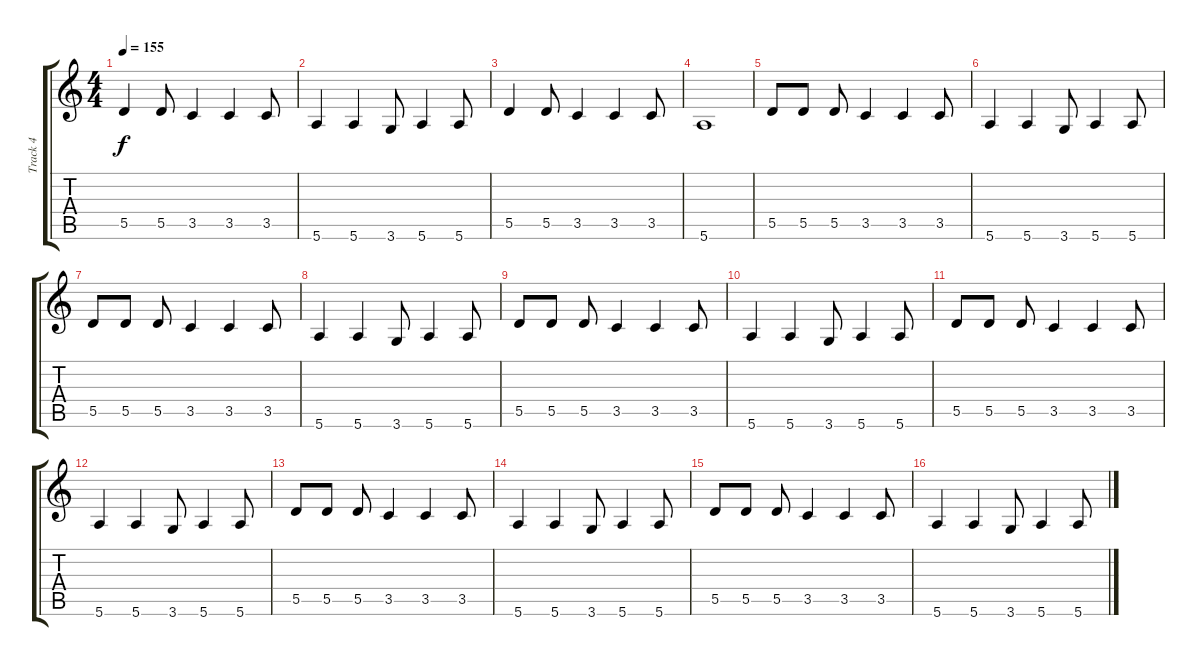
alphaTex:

\track ("Track 4" "Track 4") {instrument electricbasspick}
\staff {score tabs}
\tuning (E4 B3 G3 D3 A2 E2) {hide}
\ts (4 4)
\tempo 155
\clef g2
\ks c
5.5.4{dy f} 5.5.8 3.5.4 3.5.4 3.5.8 |
5.6.4 5.6.4 3.6.8 5.6.4 5.6.8 |
5.5.4 5.5.8 3.5.4 3.5.4 3.5.8 |
5.6.1 |
5.5.8 5.5.8 5.5.8 3.5.4 3.5.4 3.5.8 |
5.6.4 5.6.4 3.6.8 5.6.4 5.6.8 |
5.5.8 5.5.8 5.5.8 3.5.4 3.5.4 3.5.8 |
5.6.4 5.6.4 3.6.8 5.6.4 5.6.8 |
5.5.8 5.5.8 5.5.8 3.5.4 3.5.4 3.5.8 |
5.6.4 5.6.4 3.6.8 5.6.4 5.6.8 |
5.5.8 5.5.8 5.5.8 3.5.4 3.5.4 3.5.8 |
5.6.4 5.6.4 3.6.8 5.6.4 5.6.8 |
5.5.8 5.5.8 5.5.8 3.5.4 3.5.4 3.5.8 |
5.6.4 5.6.4 3.6.8 5.6.4 5.6.8 |
5.5.8 5.5.8 5.5.8 3.5.4 3.5.4 3.5.8 |
5.6.4 5.6.4 3.6.8 5.6.4 5.6.8
